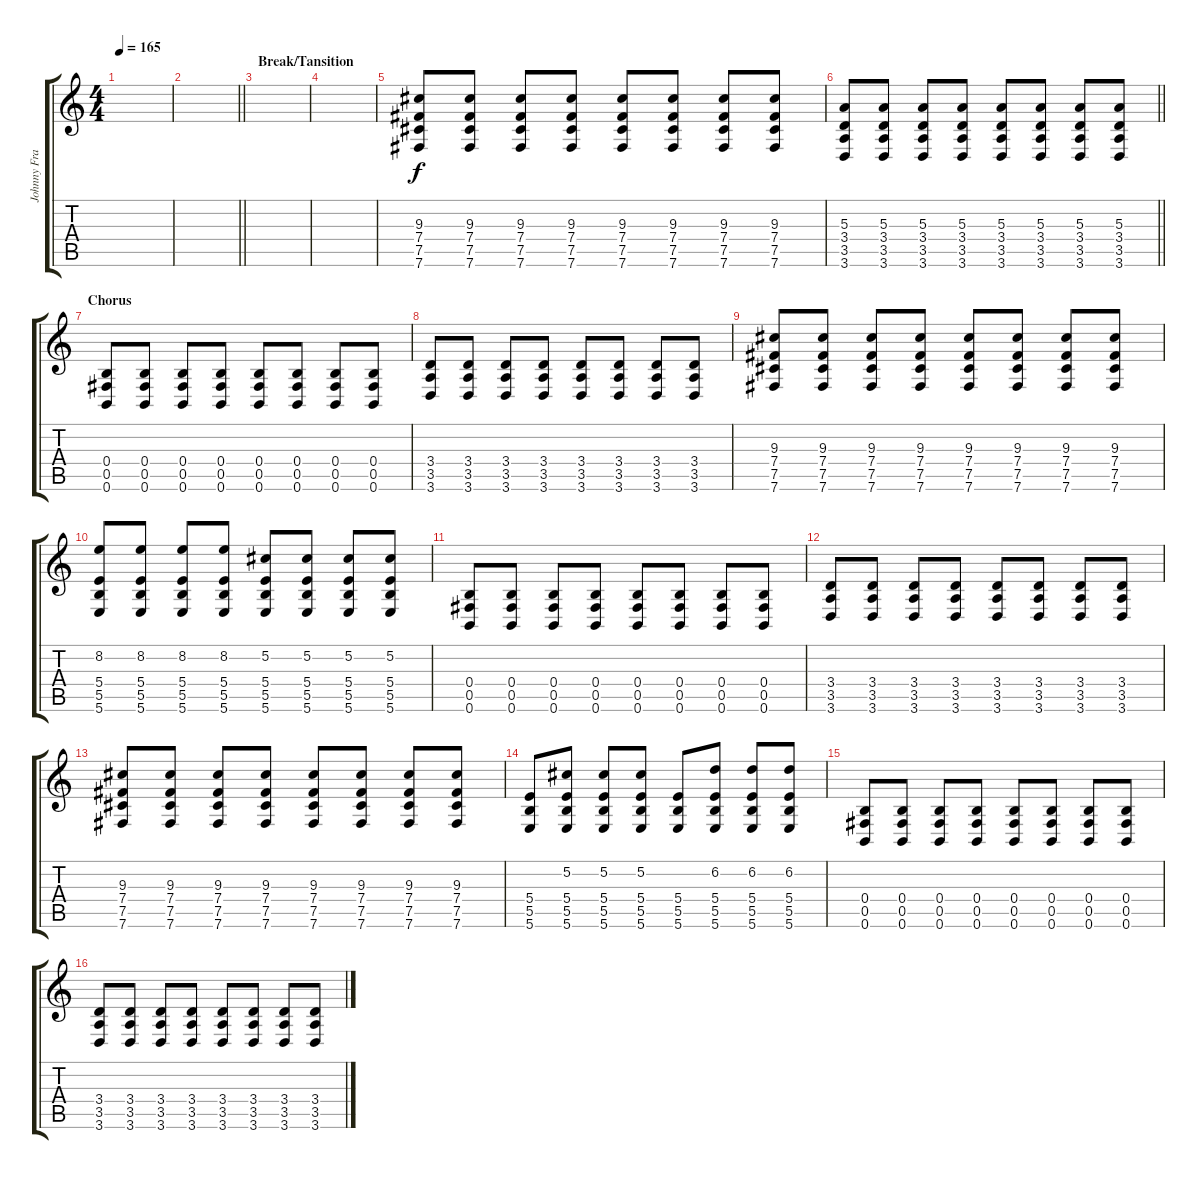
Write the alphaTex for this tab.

\track ("Johnny Franck" "Johnny Fra") {instrument distortionguitar}
\staff {score tabs}
\tuning (Db4 Ab3 E3 B2 Gb2 B1) {hide}
\ts (4 4)
\tempo 165
\clef g2
\ks c
|
\barLineRight lightlight
|
\section ("" "Break/Tansition")
|
|
(9.3 7.4 7.5 7.6).8 (9.3 7.4 7.5 7.6).8 (9.3 7.4 7.5 7.6).8 (9.3 7.4 7.5 7.6).8 (9.3 7.4 7.5 7.6).8 (9.3 7.4 7.5 7.6).8 (9.3 7.4 7.5 7.6).8 (9.3 7.4 7.5 7.6).8 |
\barLineRight lightlight
(5.3 3.4 3.5 3.6).8 (5.3 3.4 3.5 3.6).8 (5.3 3.4 3.5 3.6).8 (5.3 3.4 3.5 3.6).8 (5.3 3.4 3.5 3.6).8 (5.3 3.4 3.5 3.6).8 (5.3 3.4 3.5 3.6).8 (5.3 3.4 3.5 3.6).8 |
\section ("" "Chorus")
(0.4 0.5 0.6).8 (0.4 0.5 0.6).8 (0.4 0.5 0.6).8 (0.4 0.5 0.6).8 (0.4 0.5 0.6).8 (0.4 0.5 0.6).8 (0.4 0.5 0.6).8 (0.4 0.5 0.6).8 |
(3.4 3.5 3.6).8 (3.4 3.5 3.6).8 (3.4 3.5 3.6).8 (3.4 3.5 3.6).8 (3.4 3.5 3.6).8 (3.4 3.5 3.6).8 (3.4 3.5 3.6).8 (3.4 3.5 3.6).8 |
(9.3 7.4 7.5 7.6).8 (9.3 7.4 7.5 7.6).8 (9.3 7.4 7.5 7.6).8 (9.3 7.4 7.5 7.6).8 (9.3 7.4 7.5 7.6).8 (9.3 7.4 7.5 7.6).8 (9.3 7.4 7.5 7.6).8 (9.3 7.4 7.5 7.6).8 |
(8.2 5.4 5.5 5.6).8 (8.2 5.4 5.5 5.6).8 (8.2 5.4 5.5 5.6).8 (8.2 5.4 5.5 5.6).8 (5.2 5.4 5.5 5.6).8 (5.2 5.4 5.5 5.6).8 (5.2 5.4 5.5 5.6).8 (5.2 5.4 5.5 5.6).8 |
(0.4 0.5 0.6).8 (0.4 0.5 0.6).8 (0.4 0.5 0.6).8 (0.4 0.5 0.6).8 (0.4 0.5 0.6).8 (0.4 0.5 0.6).8 (0.4 0.5 0.6).8 (0.4 0.5 0.6).8 |
(3.4 3.5 3.6).8 (3.4 3.5 3.6).8 (3.4 3.5 3.6).8 (3.4 3.5 3.6).8 (3.4 3.5 3.6).8 (3.4 3.5 3.6).8 (3.4 3.5 3.6).8 (3.4 3.5 3.6).8 |
(9.3 7.4 7.5 7.6).8 (9.3 7.4 7.5 7.6).8 (9.3 7.4 7.5 7.6).8 (9.3 7.4 7.5 7.6).8 (9.3 7.4 7.5 7.6).8 (9.3 7.4 7.5 7.6).8 (9.3 7.4 7.5 7.6).8 (9.3 7.4 7.5 7.6).8 |
(5.4 5.5 5.6).8 (5.2 5.4 5.5 5.6).8 (5.2 5.4 5.5 5.6).8 (5.2 5.4 5.5 5.6).8 (5.4 5.5 5.6).8 (6.2 5.4 5.5 5.6).8 (6.2 5.4 5.5 5.6).8 (6.2 5.4 5.5 5.6).8 |
(0.4 0.5 0.6).8 (0.4 0.5 0.6).8 (0.4 0.5 0.6).8 (0.4 0.5 0.6).8 (0.4 0.5 0.6).8 (0.4 0.5 0.6).8 (0.4 0.5 0.6).8 (0.4 0.5 0.6).8 |
(3.4 3.5 3.6).8 (3.4 3.5 3.6).8 (3.4 3.5 3.6).8 (3.4 3.5 3.6).8 (3.4 3.5 3.6).8 (3.4 3.5 3.6).8 (3.4 3.5 3.6).8 (3.4 3.5 3.6).8
